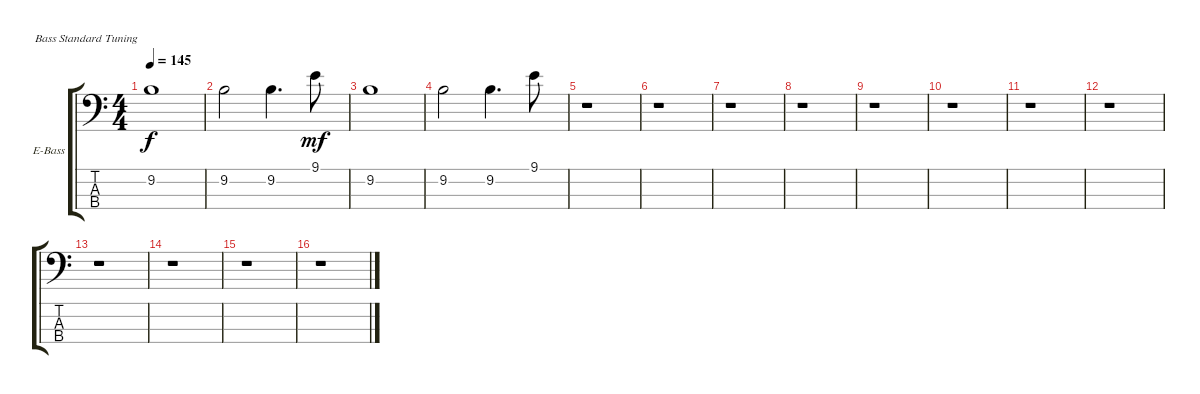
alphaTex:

\bracketExtendMode groupsimilarinstruments
\firstSystemTrackNameOrientation horizontal
\otherSystemsTrackNameOrientation horizontal
\track ("Electric Bass" "E-Bass") {instrument electricbassfinger}
\staff {score tabs}
\tuning (G2 D2 A1 E1)
\ts (4 4)
\tempo 145
\clef f4
\ks c
9.2.1{dy f} |
9.2.2 9.2.4{d} 9.1.8{dy mf} |
9.2.1 |
9.2.2 9.2.4{d} 9.1.8 |
r.1 |
r.1 |
r.1 |
r.1 |
r.1 |
r.1 |
r.1 |
r.1 |
r.1 |
r.1 |
r.1 |
r.1
